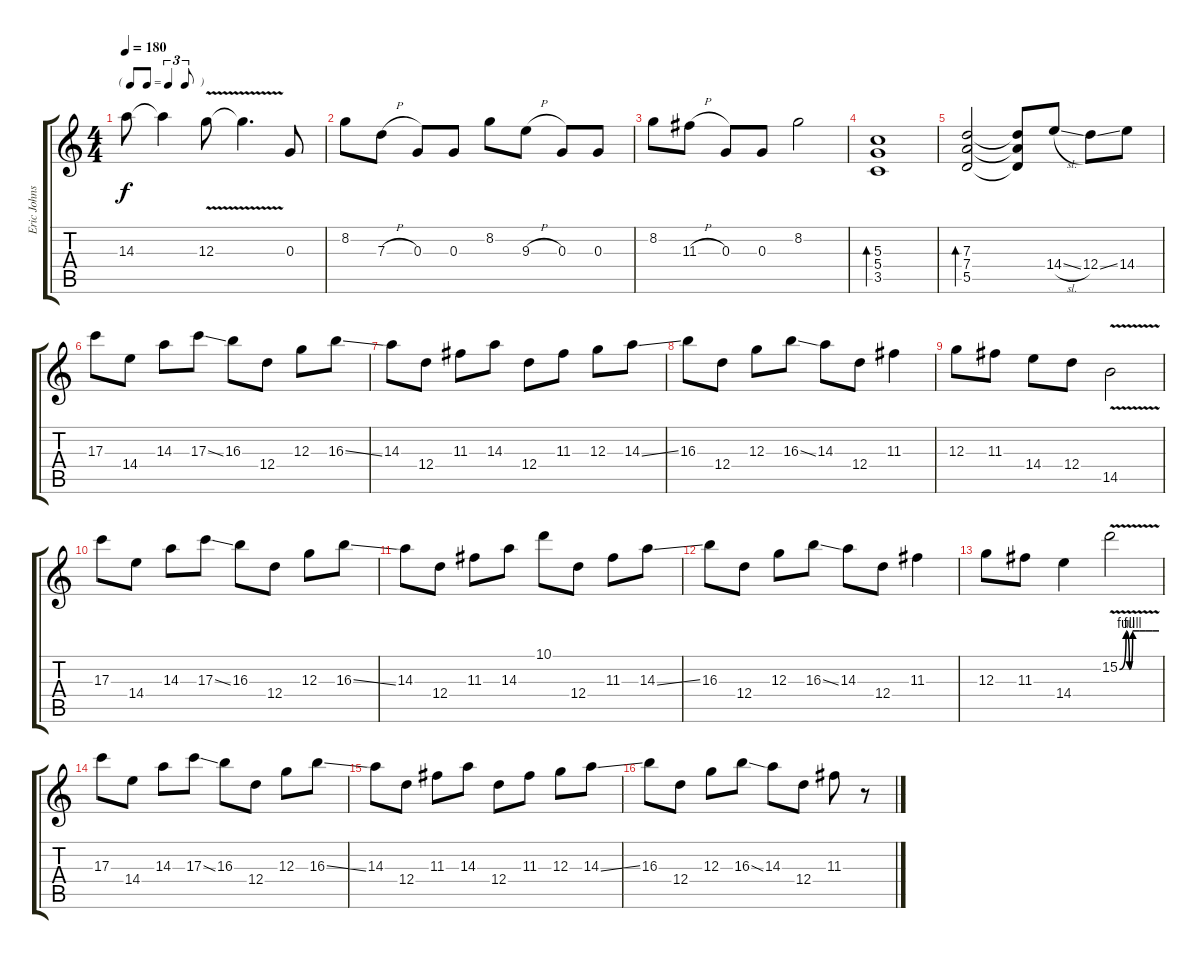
\track ("Eric Johnson" "Eric Johns") {instrument overdrivenguitar}
\staff {score tabs}
\tuning (E4 B3 G3 D3 A2 E2) {hide}
\ts (4 4)
\tf triplet8th
\tempo 180
\clef g2
\ks c
14.3{t}.8{dy f} 14.3{t}.4 12.3{v}.8 12.3{t}.4{d} 0.3.8 |
8.2.8 7.3{h}.8 0.3.8 0.3.8 8.2.8 9.3{h}.8 0.3.8 0.3.8 |
8.2.8 11.3{h}.8 0.3.8 0.3.8 8.2.2 |
(5.3 5.4 3.5).1{bd 240} |
(7.3 7.4 5.5).2{bd 240} (7.3{t} 7.4{t} 5.5{t}).8 14.4{sl}.8 12.4{ss}.8 14.4.8 |
17.3.8 14.4.8 14.3.8 17.3{ss}.8 16.3.8 12.4.8 12.3.8 16.3{ss}.8 |
14.3.8 12.4.8 11.3.8 14.3.8 12.4.8 11.3.8 12.3.8 14.3{ss}.8 |
16.3.8 12.4.8 12.3.8 16.3{ss}.8 14.3.8 12.4.8 11.3.4 |
12.3.8 11.3.8 14.4.8 12.4.8 14.5{v}.2 |
17.3.8 14.4.8 14.3.8 17.3{ss}.8 16.3.8 12.4.8 12.3.8 16.3{ss}.8 |
14.3.8 12.4.8 11.3.8 14.3.8 10.1.8 12.4.8 11.3.8 14.3{ss}.8 |
16.3.8 12.4.8 12.3.8 16.3{ss}.8 14.3.8 12.4.8 11.3.4 |
12.3.8 11.3.8 14.4.4 15.2{be (custom 0 0 10 4 15 0 20 4 30 4 40 4 50 4 60 4) v}.2 |
17.3.8 14.4.8 14.3.8 17.3{ss}.8 16.3.8 12.4.8 12.3.8 16.3{ss}.8 |
14.3.8 12.4.8 11.3.8 14.3.8 12.4.8 11.3.8 12.3.8 14.3{ss}.8 |
16.3.8 12.4.8 12.3.8 16.3{ss}.8 14.3.8 12.4.8 11.3.8 r.8
